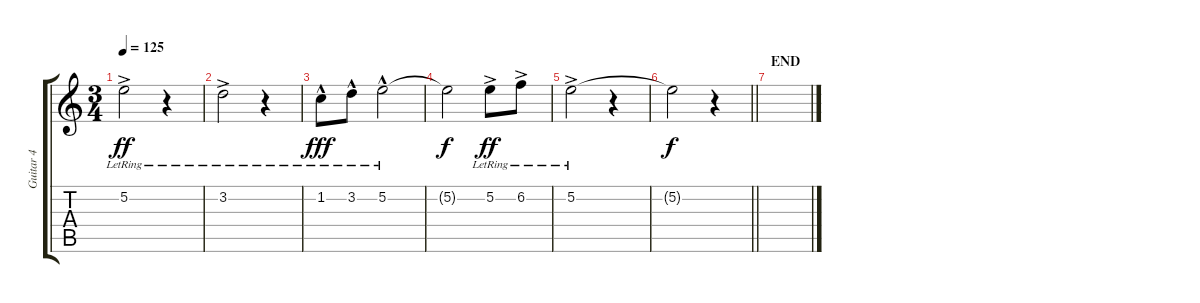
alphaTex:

\track ("Guitar 4" "Guitar 4") {instrument acousticguitarnylon}
\staff {score tabs}
\tuning (E4 B3 G3 D3 A2 E2) {hide}
\ts (3 4)
\tempo 125
\clef g2
\ks c
5.2{ac lr}.2{dy ff} r.4 |
3.2{ac lr}.2 r.4 |
1.2{hac lr}.8{dy fff} 3.2{hac lr}.8 5.2{hac lr}.2 |
5.2{t}.2{dy f} 5.2{ac lr}.8{dy ff} 6.2{ac lr}.8 |
5.2{ac lr}.2 r.4 |
\barLineRight lightlight
5.2{t}.2{dy f} r.4 |
\section ("" "END")
